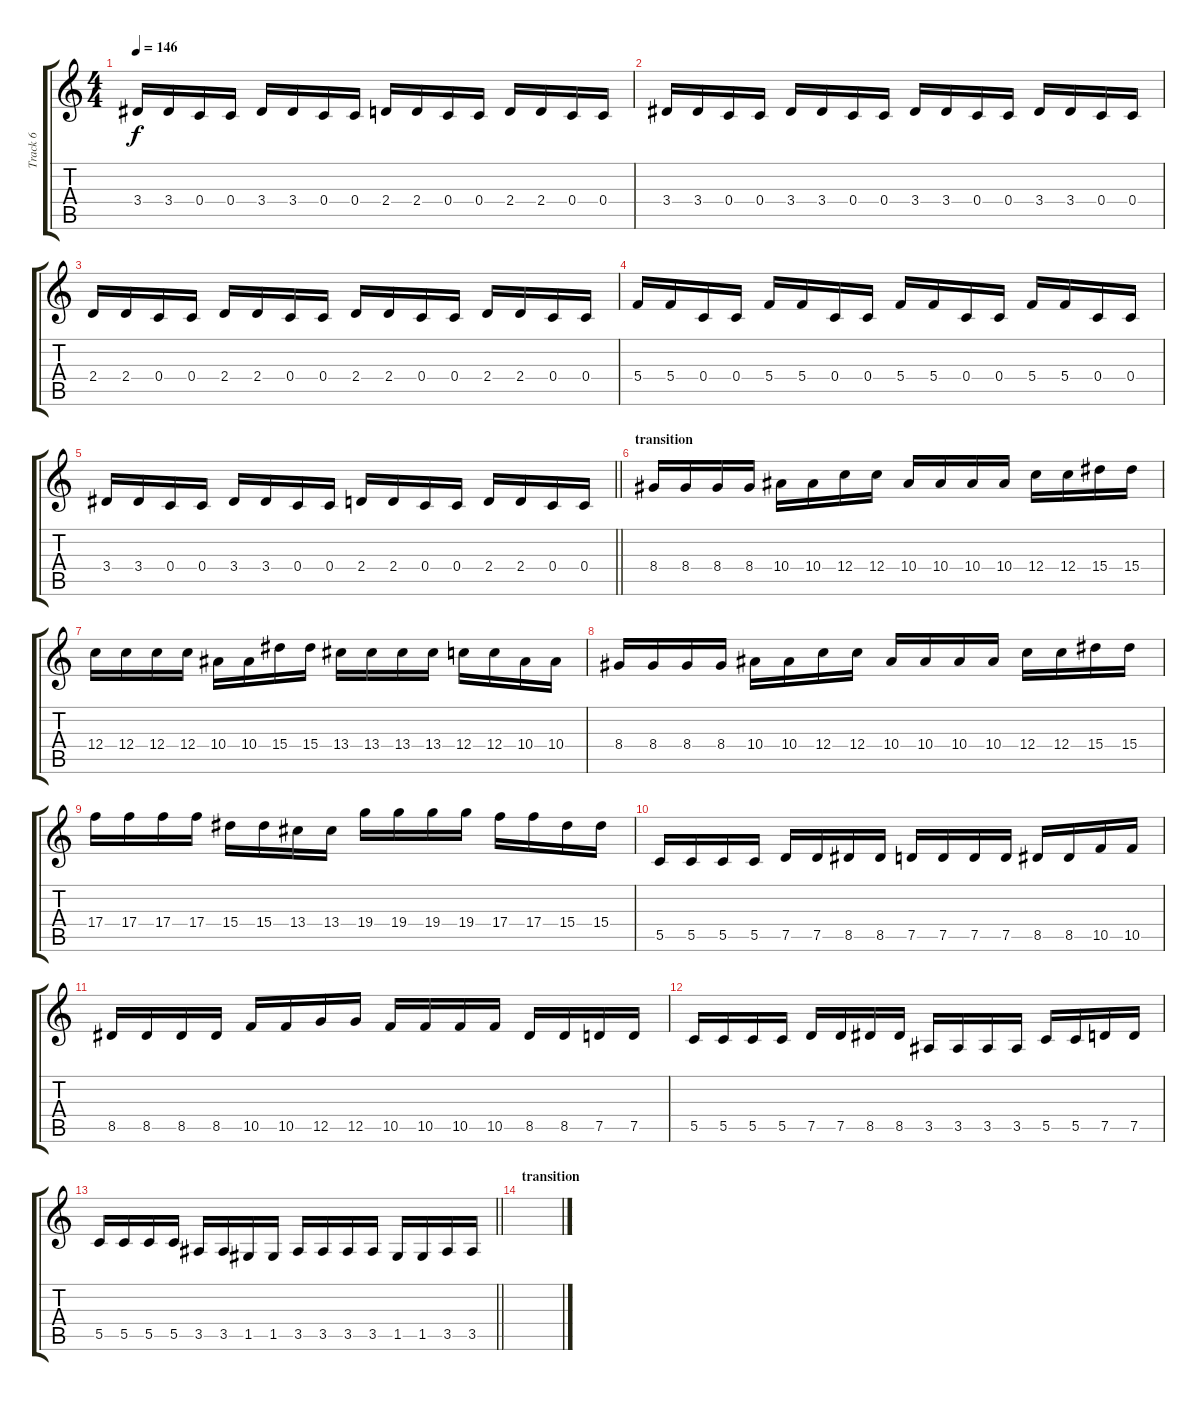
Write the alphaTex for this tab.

\track ("Track 6" "Track 6") {instrument distortionguitar bank 255}
\staff {score tabs}
\tuning (D4 A3 F3 C3 G2 C2) {hide}
\ts (4 4)
\tempo 146
\clef g2
\ks c
3.4.16{dy f} 3.4.16 0.4.16 0.4.16 3.4.16 3.4.16 0.4.16 0.4.16 2.4.16 2.4.16 0.4.16 0.4.16 2.4.16 2.4.16 0.4.16 0.4.16 |
3.4.16 3.4.16 0.4.16 0.4.16 3.4.16 3.4.16 0.4.16 0.4.16 3.4.16 3.4.16 0.4.16 0.4.16 3.4.16 3.4.16 0.4.16 0.4.16 |
2.4.16 2.4.16 0.4.16 0.4.16 2.4.16 2.4.16 0.4.16 0.4.16 2.4.16 2.4.16 0.4.16 0.4.16 2.4.16 2.4.16 0.4.16 0.4.16 |
5.4.16 5.4.16 0.4.16 0.4.16 5.4.16 5.4.16 0.4.16 0.4.16 5.4.16 5.4.16 0.4.16 0.4.16 5.4.16 5.4.16 0.4.16 0.4.16 |
\barLineRight lightlight
3.4.16 3.4.16 0.4.16 0.4.16 3.4.16 3.4.16 0.4.16 0.4.16 2.4.16 2.4.16 0.4.16 0.4.16 2.4.16 2.4.16 0.4.16 0.4.16 |
\section ("" "transition")
8.4.16 8.4.16 8.4.16 8.4.16 10.4.16 10.4.16 12.4.16 12.4.16 10.4.16 10.4.16 10.4.16 10.4.16 12.4.16 12.4.16 15.4.16 15.4.16 |
12.4.16 12.4.16 12.4.16 12.4.16 10.4.16 10.4.16 15.4.16 15.4.16 13.4.16 13.4.16 13.4.16 13.4.16 12.4.16 12.4.16 10.4.16 10.4.16 |
8.4.16 8.4.16 8.4.16 8.4.16 10.4.16 10.4.16 12.4.16 12.4.16 10.4.16 10.4.16 10.4.16 10.4.16 12.4.16 12.4.16 15.4.16 15.4.16 |
17.4.16 17.4.16 17.4.16 17.4.16 15.4.16 15.4.16 13.4.16 13.4.16 19.4.16 19.4.16 19.4.16 19.4.16 17.4.16 17.4.16 15.4.16 15.4.16 |
5.5.16 5.5.16 5.5.16 5.5.16 7.5.16 7.5.16 8.5.16 8.5.16 7.5.16 7.5.16 7.5.16 7.5.16 8.5.16 8.5.16 10.5.16 10.5.16 |
8.5.16 8.5.16 8.5.16 8.5.16 10.5.16 10.5.16 12.5.16 12.5.16 10.5.16 10.5.16 10.5.16 10.5.16 8.5.16 8.5.16 7.5.16 7.5.16 |
5.5.16 5.5.16 5.5.16 5.5.16 7.5.16 7.5.16 8.5.16 8.5.16 3.5.16 3.5.16 3.5.16 3.5.16 5.5.16 5.5.16 7.5.16 7.5.16 |
\barLineRight lightlight
5.5.16 5.5.16 5.5.16 5.5.16 3.5.16 3.5.16 1.5.16 1.5.16 3.5.16 3.5.16 3.5.16 3.5.16 1.5.16 1.5.16 3.5.16 3.5.16 |
\section ("" "transition")
